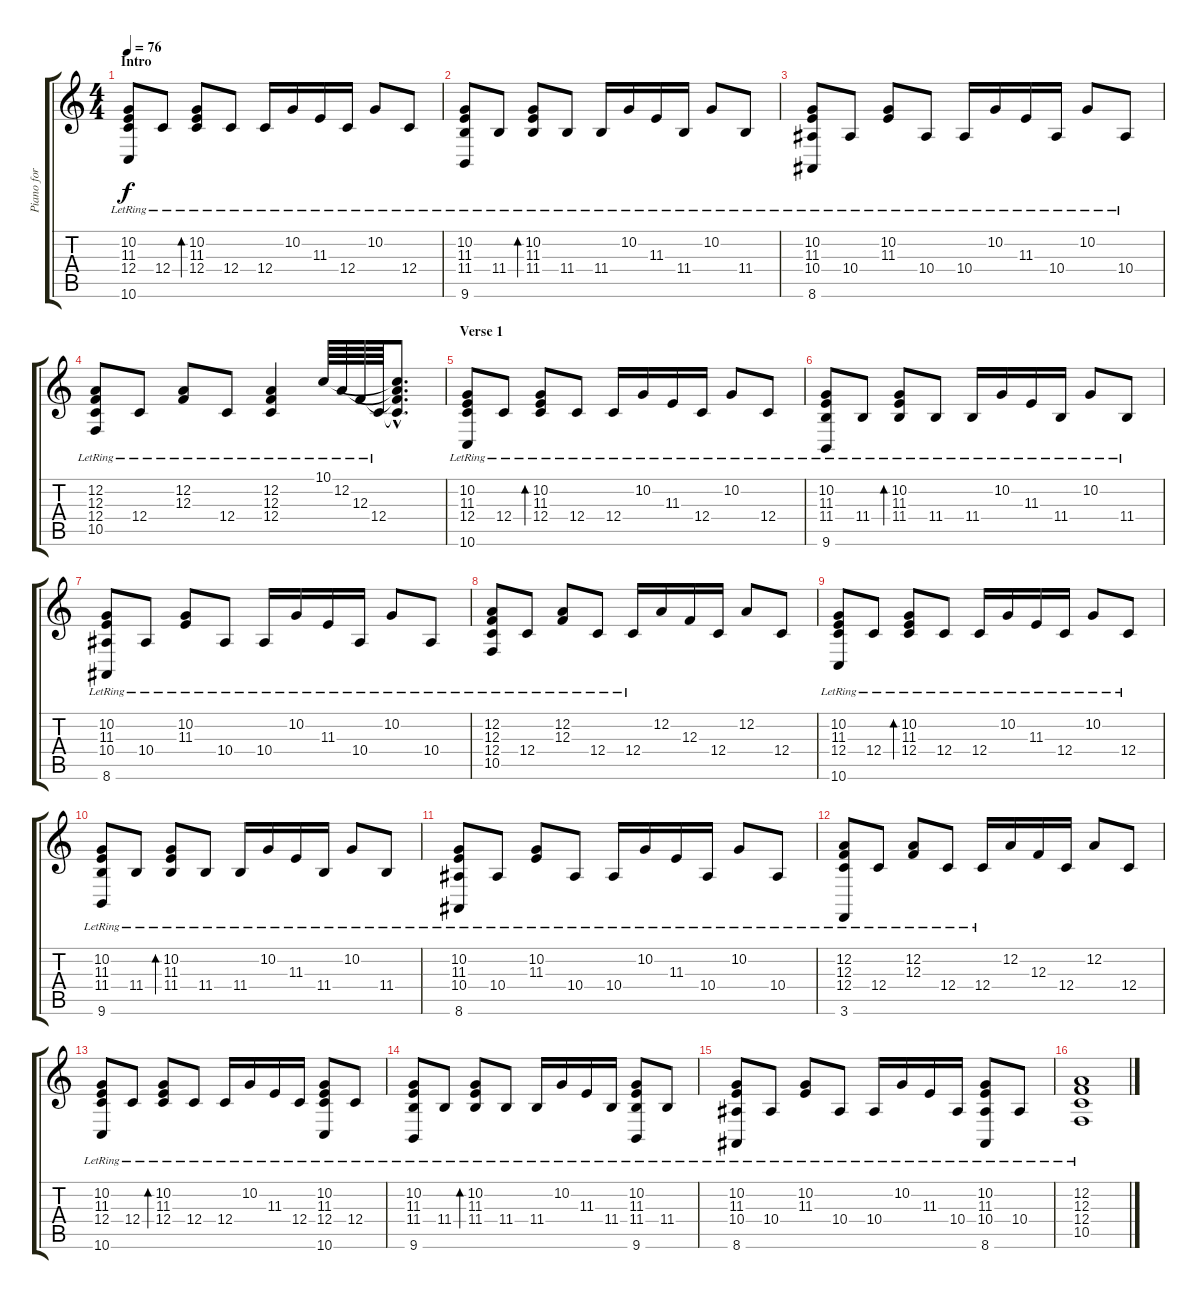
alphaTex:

\track ("Piano for Guitar" "Piano for ") {instrument acousticgrandpiano}
\staff {score tabs}
\tuning (D4 A3 F3 C3 G2 D2) {hide}
\ts (4 4)
\section ("" "Intro")
\tempo 76
\clef g2
\ks c
(10.2{lr} 11.3{lr} 12.4{lr} 10.6{lr}).8{dy f instrument acousticgrandpiano} 12.4{lr}.8 (10.2{lr} 11.3{lr} 12.4).8{bd 120} 12.4{lr}.8 12.4{lr}.16 10.2{lr}.16 11.3{lr}.16 12.4{lr}.16 10.2{lr}.8 12.4{lr}.8 |
(10.2{lr} 11.3{lr} 11.4{lr} 9.6{lr}).8 11.4{lr}.8 (10.2{lr} 11.3{lr} 11.4).8{bd 120} 11.4{lr}.8 11.4{lr}.16 10.2{lr}.16 11.3{lr}.16 11.4{lr}.16 10.2{lr}.8 11.4{lr}.8 |
(10.2{lr} 11.3{lr} 10.4{lr} 8.6{lr}).8 10.4{lr}.8 (10.2{lr} 11.3{lr}).8 10.4{lr}.8 10.4{lr}.16 10.2{lr}.16 11.3{lr}.16 10.4{lr}.16 10.2{lr}.8 10.4{lr}.8 |
(12.2{lr} 12.3{lr} 12.4{lr} 10.5{lr}).8 12.4{lr}.8 (12.2{lr} 12.3{lr}).8 12.4{lr}.8 (12.2{lr} 12.3{lr} 12.4{lr}).4 10.1{lr}.64 12.2{lr}.64 12.3{lr}.64 12.4{lr}.64 (10.1{hac t} 12.2{hac t} 12.3{hac t} 12.4{hac t}).8{d} |
\section ("" "Verse 1")
(10.2{lr} 11.3{lr} 12.4{lr} 10.6{lr}).8 12.4{lr}.8 (10.2{lr} 11.3{lr} 12.4).8{bd 120} 12.4{lr}.8 12.4{lr}.16 10.2{lr}.16 11.3{lr}.16 12.4{lr}.16 10.2{lr}.8 12.4{lr}.8 |
(10.2{lr} 11.3{lr} 11.4{lr} 9.6{lr}).8 11.4{lr}.8 (10.2{lr} 11.3{lr} 11.4).8{bd 120} 11.4{lr}.8 11.4{lr}.16 10.2{lr}.16 11.3{lr}.16 11.4{lr}.16 10.2{lr}.8 11.4{lr}.8 |
(10.2{lr} 11.3{lr} 10.4{lr} 8.6{lr}).8 10.4{lr}.8 (10.2{lr} 11.3{lr}).8 10.4{lr}.8 10.4{lr}.16 10.2{lr}.16 11.3{lr}.16 10.4{lr}.16 10.2{lr}.8 10.4{lr}.8 |
(12.2{lr} 12.3{lr} 12.4{lr} 10.5{lr}).8 12.4{lr}.8 (12.2{lr} 12.3{lr}).8 12.4{lr}.8 12.4{lr}.16 12.2.16 12.3.16 12.4.16 12.2.8 12.4.8 |
(10.2{lr} 11.3{lr} 12.4{lr} 10.6{lr}).8 12.4{lr}.8 (10.2{lr} 11.3{lr} 12.4).8{bd 120} 12.4{lr}.8 12.4{lr}.16 10.2{lr}.16 11.3{lr}.16 12.4{lr}.16 10.2{lr}.8 12.4{lr}.8 |
(10.2{lr} 11.3{lr} 11.4{lr} 9.6{lr}).8 11.4{lr}.8 (10.2{lr} 11.3{lr} 11.4).8{bd 120} 11.4{lr}.8 11.4{lr}.16 10.2{lr}.16 11.3{lr}.16 11.4{lr}.16 10.2{lr}.8 11.4{lr}.8 |
(10.2{lr} 11.3{lr} 10.4{lr} 8.6{lr}).8 10.4{lr}.8 (10.2{lr} 11.3{lr}).8 10.4{lr}.8 10.4{lr}.16 10.2{lr}.16 11.3{lr}.16 10.4{lr}.16 10.2{lr}.8 10.4{lr}.8 |
(12.2{lr} 12.3{lr} 12.4{lr} 3.6{lr}).8 12.4{lr}.8 (12.2{lr} 12.3{lr}).8 12.4{lr}.8 12.4{lr}.16 12.2.16 12.3.16 12.4.16 12.2.8 12.4.8 |
(10.2{lr} 11.3{lr} 12.4{lr} 10.6{lr}).8 12.4{lr}.8 (10.2{lr} 11.3{lr} 12.4).8{bd 120} 12.4{lr}.8 12.4{lr}.16 10.2{lr}.16 11.3{lr}.16 12.4{lr}.16 (10.2{lr} 11.3{lr} 12.4{lr} 10.6{lr}).8 12.4{lr}.8 |
(10.2{lr} 11.3{lr} 11.4{lr} 9.6{lr}).8 11.4{lr}.8 (10.2{lr} 11.3{lr} 11.4).8{bd 120} 11.4{lr}.8 11.4{lr}.16 10.2{lr}.16 11.3{lr}.16 11.4{lr}.16 (10.2{lr} 11.3{lr} 11.4{lr} 9.6{lr}).8 11.4{lr}.8 |
(10.2{lr} 11.3{lr} 10.4{lr} 8.6{lr}).8 10.4{lr}.8 (10.2{lr} 11.3{lr}).8 10.4{lr}.8 10.4{lr}.16 10.2{lr}.16 11.3{lr}.16 10.4{lr}.16 (10.2{lr} 11.3{lr} 10.4{lr} 8.6{lr}).8 10.4{lr}.8 |
(12.2{lr} 12.3{lr} 12.4{lr} 10.5{lr}).1
